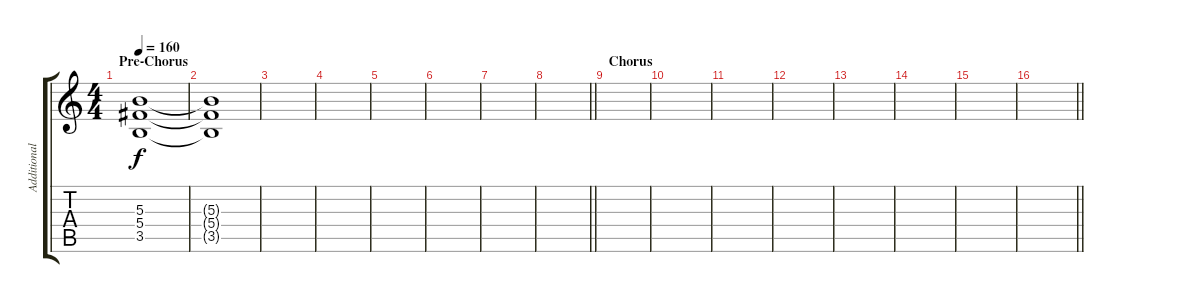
\track ("Additional Guitar" "Additional") {instrument distortionguitar}
\staff {score tabs}
\tuning (Eb4 Bb3 Gb3 Db3 Ab2 Eb2) {hide}
\ts (4 4)
\section ("" "Pre-Chorus")
\tempo 160
\clef g2
\ks c
(5.3 5.4 3.5).1{dy f} |
(5.3{t} 5.4{t} 3.5{t}).1 |
|
|
|
|
|
\barLineRight lightlight
|
\section ("" "Chorus")
|
|
|
|
|
|
|
\barLineRight lightlight
